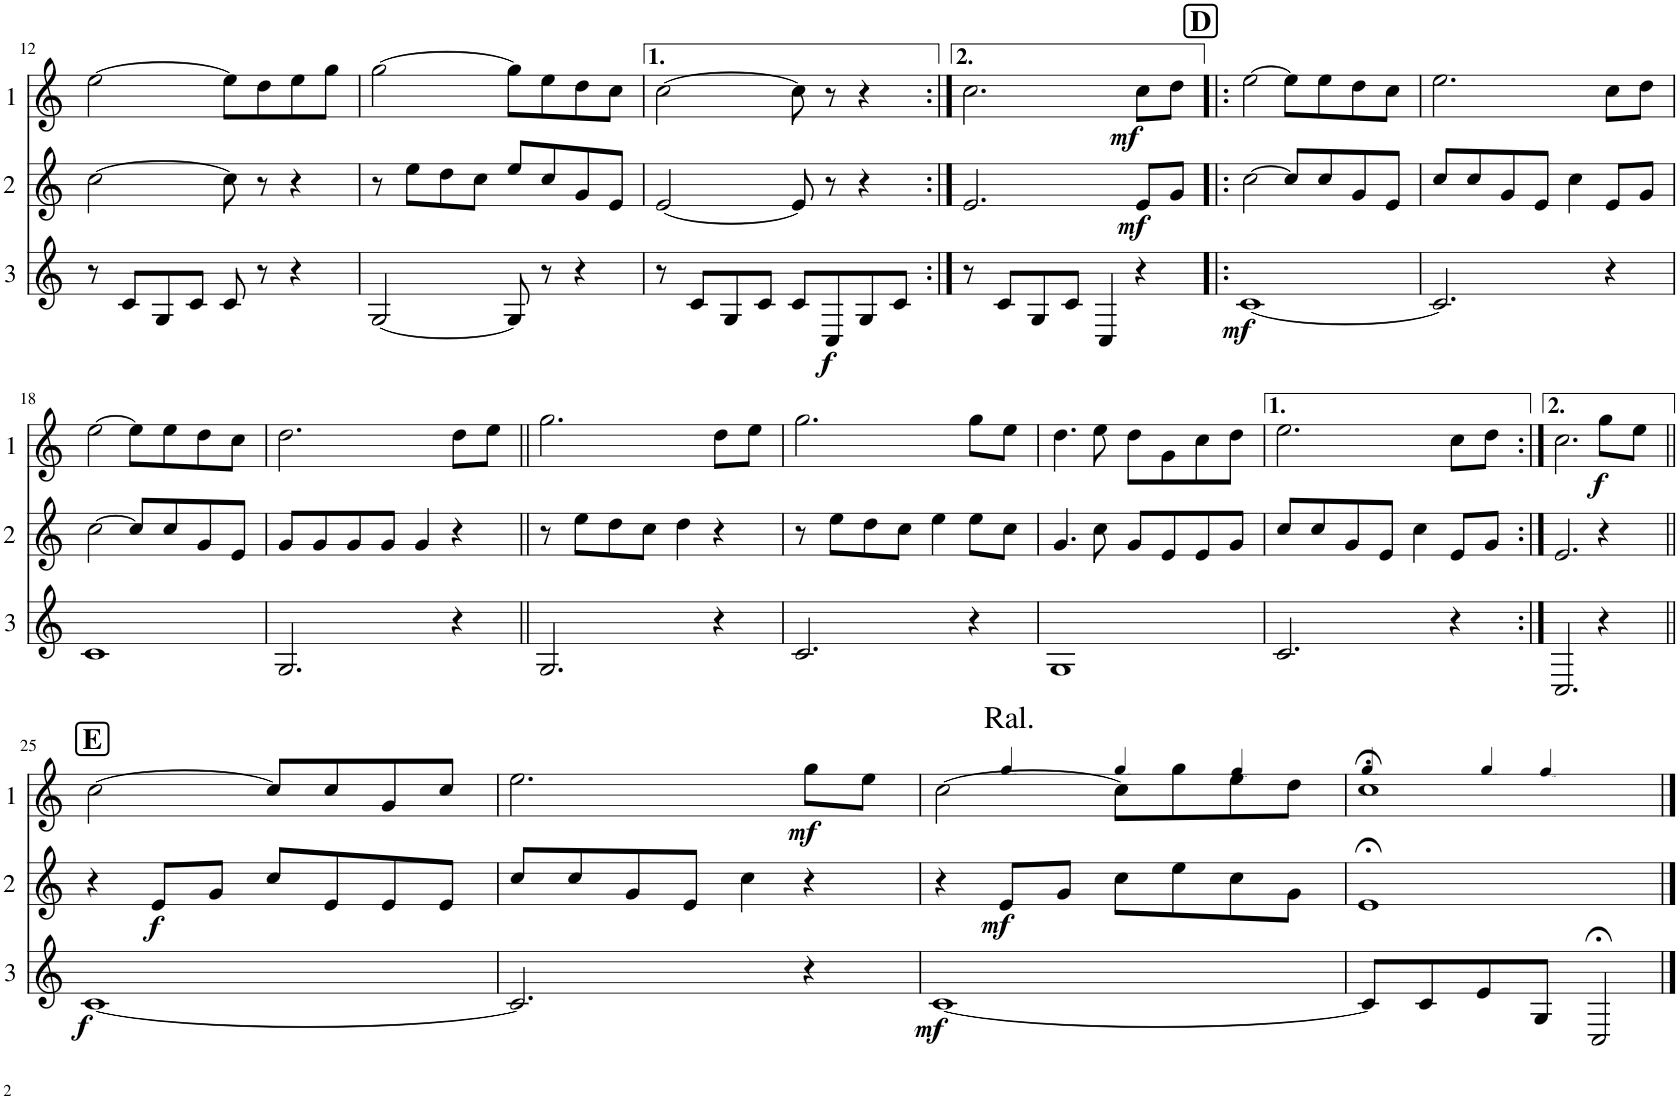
**kern	**dynam	**kern	**dynam	**kern	**dynam
*part3	*part3	*part2	*part2	*part1	*part1
*staff3	*staff3	*staff2	*staff2	*staff1	*staff1
*I"Cor 3	*	*I"Cor 2	*	*I"Cor 1	*
!!LO:PB:g=z
*clefG2	*	*clefG2	*	*clefG2	*
*Trd4c7	*	*Trd4c7	*	*Trd4c7	*
*k[]	*	*k[]	*	*k[]	*
*M4/4	*	*M4/4	*	*M4/4	*
=12	=12	=12	=12	=12	=12
8r	.	[2cc\	.	[2ee\	.
8c/L	.	.	.	.	.
8G/	.	.	.	.	.
8c/J	.	.	.	.	.
8c/	.	8cc\]	.	8ee\L]	.
8r	.	8r	.	8dd\	.
4r	.	4r	.	8ee\	.
.	.	.	.	8gg\J	.
=13	=13	=13	=13	=13	=13
[2G/	.	8r	.	[2gg\	.
.	.	8ee\L	.	.	.
.	.	8dd\	.	.	.
.	.	8cc\J	.	.	.
8G/]	.	8ee/L	.	8gg\L]	.
8r	.	8cc/	.	8ee\	.
4r	.	8g/	.	8dd\	.
.	.	8e/J	.	8cc\J	.
=14	=14	=14	=14	=14	=14
8r	.	[2e/	.	[2cc\	.
8c/L	.	.	.	.	.
8G/	.	.	.	.	.
8c/J	.	.	.	.	.
8c/L	.	8e/]	.	8cc\]	.
!	!LO:DY:b	!	!	!	!
8C/	f	8r	.	8r	.
8G/	.	4r	.	4r	.
8c/J	.	.	.	.	.
=15:|!	=15:|!	=15:|!	=15:|!	=15:|!	=15:|!
8r	.	2.e/	.	2.cc\	.
8c/L	.	.	.	.	.
8G/	.	.	.	.	.
8c/J	.	.	.	.	.
4C/	.	.	.	.	.
!	!	!	!LO:DY:b	!	!LO:DY:b
4r	.	8e/L	mf	8cc\L	mf
.	.	8g/J	.	8dd\J	.
!!LO:REH:place=s1:a:B:cj:fs=14:t=D
=16!|:	=16!|:	=16!|:	=16!|:	=16!|:	=16!|:
!	!LO:DY:b	!	!	!	!
[1c	mf	[2cc\	.	[2ee\	.
.	.	8cc/L]	.	8ee\L]	.
.	.	8cc/	.	8ee\	.
.	.	8g/	.	8dd\	.
.	.	8e/J	.	8cc\J	.
=17	=17	=17	=17	=17	=17
2.c/]	.	8cc/L	.	2.ee\	.
.	.	8cc/	.	.	.
.	.	8g/	.	.	.
.	.	8e/J	.	.	.
.	.	4cc\	.	.	.
4r	.	8e/L	.	8cc\L	.
.	.	8g/J	.	8dd\J	.
!!LO:LB:g=z
=18	=18	=18	=18	=18	=18
1c	.	[2cc\	.	[2ee\	.
.	.	8cc/L]	.	8ee\L]	.
.	.	8cc/	.	8ee\	.
.	.	8g/	.	8dd\	.
.	.	8e/J	.	8cc\J	.
=19	=19	=19	=19	=19	=19
2.G/	.	8g/L	.	2.dd\	.
.	.	8g/	.	.	.
.	.	8g/	.	.	.
.	.	8g/J	.	.	.
.	.	4g/	.	.	.
4r	.	4r	.	8dd\L	.
.	.	.	.	8ee\J	.
=20||	=20||	=20||	=20||	=20||	=20||
2.G/	.	8r	.	2.gg\	.
.	.	8ee\L	.	.	.
.	.	8dd\	.	.	.
.	.	8cc\J	.	.	.
.	.	4dd\	.	.	.
4r	.	4r	.	8dd\L	.
.	.	.	.	8ee\J	.
=21	=21	=21	=21	=21	=21
2.c/	.	8r	.	2.gg\	.
.	.	8ee\L	.	.	.
.	.	8dd\	.	.	.
.	.	8cc\J	.	.	.
.	.	4ee\	.	.	.
4r	.	8ee\L	.	8gg\L	.
.	.	8cc\J	.	8ee\J	.
=22	=22	=22	=22	=22	=22
1G	.	4.g/	.	4.dd\	.
.	.	8cc\	.	8ee\	.
.	.	8g/L	.	8dd\L	.
.	.	8e/	.	8g\	.
.	.	8e/	.	8cc\	.
.	.	8g/J	.	8dd\J	.
=23	=23	=23	=23	=23	=23
2.c/	.	8cc/L	.	2.ee\	.
.	.	8cc/	.	.	.
.	.	8g/	.	.	.
.	.	8e/J	.	.	.
.	.	4cc\	.	.	.
4r	.	8e/L	.	8cc\L	.
.	.	8g/J	.	8dd\J	.
=24:|!	=24:|!	=24:|!	=24:|!	=24:|!	=24:|!
2.C/	.	2.e/	.	2.cc\	.
!	!	!	!	!	!LO:DY:b
4r	.	4r	.	8gg\L	f
.	.	.	.	8ee\J	.
!!LO:LB:g=z
!!LO:REH:place=s1:a:B:cj:fs=14:t=E
=25||	=25||	=25||	=25||	=25||	=25||
!	!LO:DY:b	!	!	!	!
[1c	f	4r	.	[2cc\	.
!	!	!	!LO:DY:b	!	!
.	.	8e/L	f	.	.
.	.	8g/J	.	.	.
.	.	8cc/L	.	8cc/L]	.
.	.	8e/	.	8cc/	.
.	.	8e/	.	8g/	.
.	.	8e/J	.	8cc/J	.
=26	=26	=26	=26	=26	=26
2.c/]	.	8cc/L	.	2.ee\	.
.	.	8cc/	.	.	.
.	.	8g/	.	.	.
.	.	8e/J	.	.	.
.	.	4cc\	.	.	.
!	!	!	!	!	!LO:DY:b
4r	.	4r	.	8gg\L	mf
.	.	.	.	8ee\J	.
=27	=27	=27	=27	=27	=27
!	!	!	!	!LO:TX:a:t=Ral.	!
!	!LO:DY:b	!	!	!	!
*	*	*	*	*^	*
[1c	mf	4r	.	[2cc\	4ryy	.
*	*	*	*	*MM76	*	*
!	!	!	!LO:DY:b	!	!	!
.	.	8e/L	mf	.	2.ryy	.
.	.	8g/J	.	.	.	.
*	*	*	*	*MM72	*	*
.	.	8cc\L	.	8cc\L]	.	.
.	.	8ee\	.	8gg\	.	.
*	*	*	*	*MM66	*	*
.	.	8cc\	.	8ee\	.	.
.	.	8g\J	.	8dd\J	.	.
*	*	*	*	*v	*v	*
=28	=28	=28	=28	=28	=28
*	*	*	*	*MM60	*
*	*	*	*	*^	*
*	*	*	*	*	*^	*
8c/L]	.	1e;<	.	1cc;<	4ryy	4.ryy	.
8c/	.	.	.	.	.	.	.
*	*	*	*	*MM50	*	*	*
8e/	.	.	.	.	2.ryy	.	.
*	*	*	*	*MM40	*	*	*
8G/J	.	.	.	.	.	2ryy	.
2C;</	.	.	.	.	.	.	.
.	.	.	.	.	.	8ryy	.
*	*	*	*	*v	*v	*v	*
==	==	==	==	==	==
*-	*-	*-	*-	*-	*-
